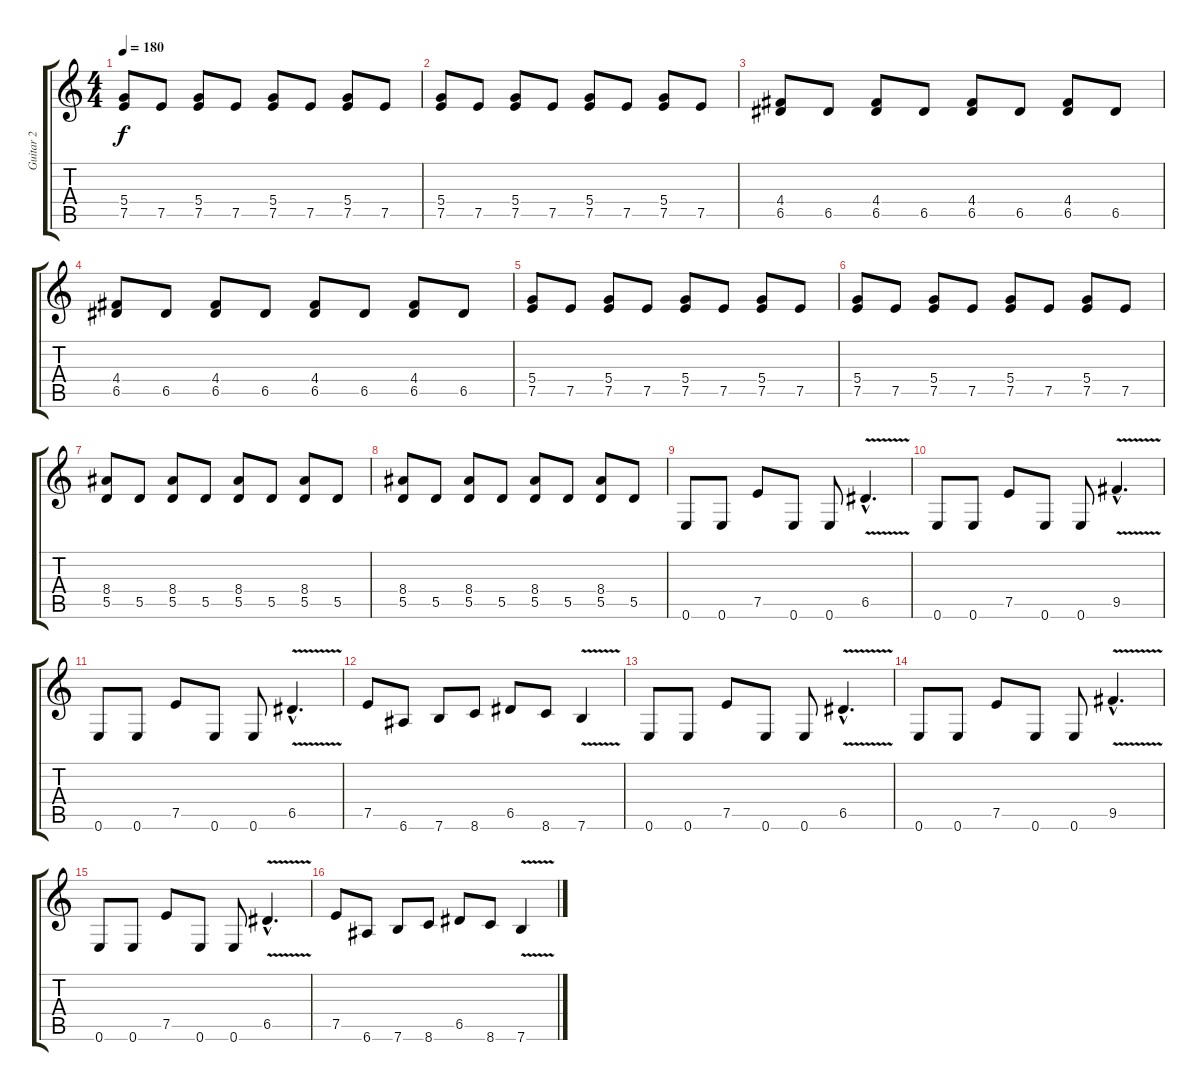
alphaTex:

\track ("Guitar 2" "Guitar 2") {instrument distortionguitar}
\staff {score tabs}
\tuning (E4 B3 G3 D3 A2 E2) {hide}
\ts (4 4)
\tempo 180
\clef g2
\ks c
(5.4 7.5).8{dy f} 7.5.8 (5.4 7.5).8 7.5.8 (5.4 7.5).8 7.5.8 (5.4 7.5).8 7.5.8 |
(5.4 7.5).8 7.5.8 (5.4 7.5).8 7.5.8 (5.4 7.5).8 7.5.8 (5.4 7.5).8 7.5.8 |
(4.4 6.5).8 6.5.8 (4.4 6.5).8 6.5.8 (4.4 6.5).8 6.5.8 (4.4 6.5).8 6.5.8 |
(4.4 6.5).8 6.5.8 (4.4 6.5).8 6.5.8 (4.4 6.5).8 6.5.8 (4.4 6.5).8 6.5.8 |
(5.4 7.5).8 7.5.8 (5.4 7.5).8 7.5.8 (5.4 7.5).8 7.5.8 (5.4 7.5).8 7.5.8 |
(5.4 7.5).8 7.5.8 (5.4 7.5).8 7.5.8 (5.4 7.5).8 7.5.8 (5.4 7.5).8 7.5.8 |
(8.4 5.5).8 5.5.8 (8.4 5.5).8 5.5.8 (8.4 5.5).8 5.5.8 (8.4 5.5).8 5.5.8 |
(8.4 5.5).8 5.5.8 (8.4 5.5).8 5.5.8 (8.4 5.5).8 5.5.8 (8.4 5.5).8 5.5.8 |
0.6.8 0.6.8 7.5.8 0.6.8 0.6.8 6.5{v hac}.4{d} |
0.6.8 0.6.8 7.5.8 0.6.8 0.6.8 9.5{v hac}.4{d} |
0.6.8 0.6.8 7.5.8 0.6.8 0.6.8 6.5{v hac}.4{d} |
7.5.8 6.6.8 7.6.8 8.6.8 6.5.8 8.6.8 7.6{v}.4 |
0.6.8 0.6.8 7.5.8 0.6.8 0.6.8 6.5{v hac}.4{d} |
0.6.8 0.6.8 7.5.8 0.6.8 0.6.8 9.5{v hac}.4{d} |
0.6.8 0.6.8 7.5.8 0.6.8 0.6.8 6.5{v hac}.4{d} |
7.5.8 6.6.8 7.6.8 8.6.8 6.5.8 8.6.8 7.6{v}.4
